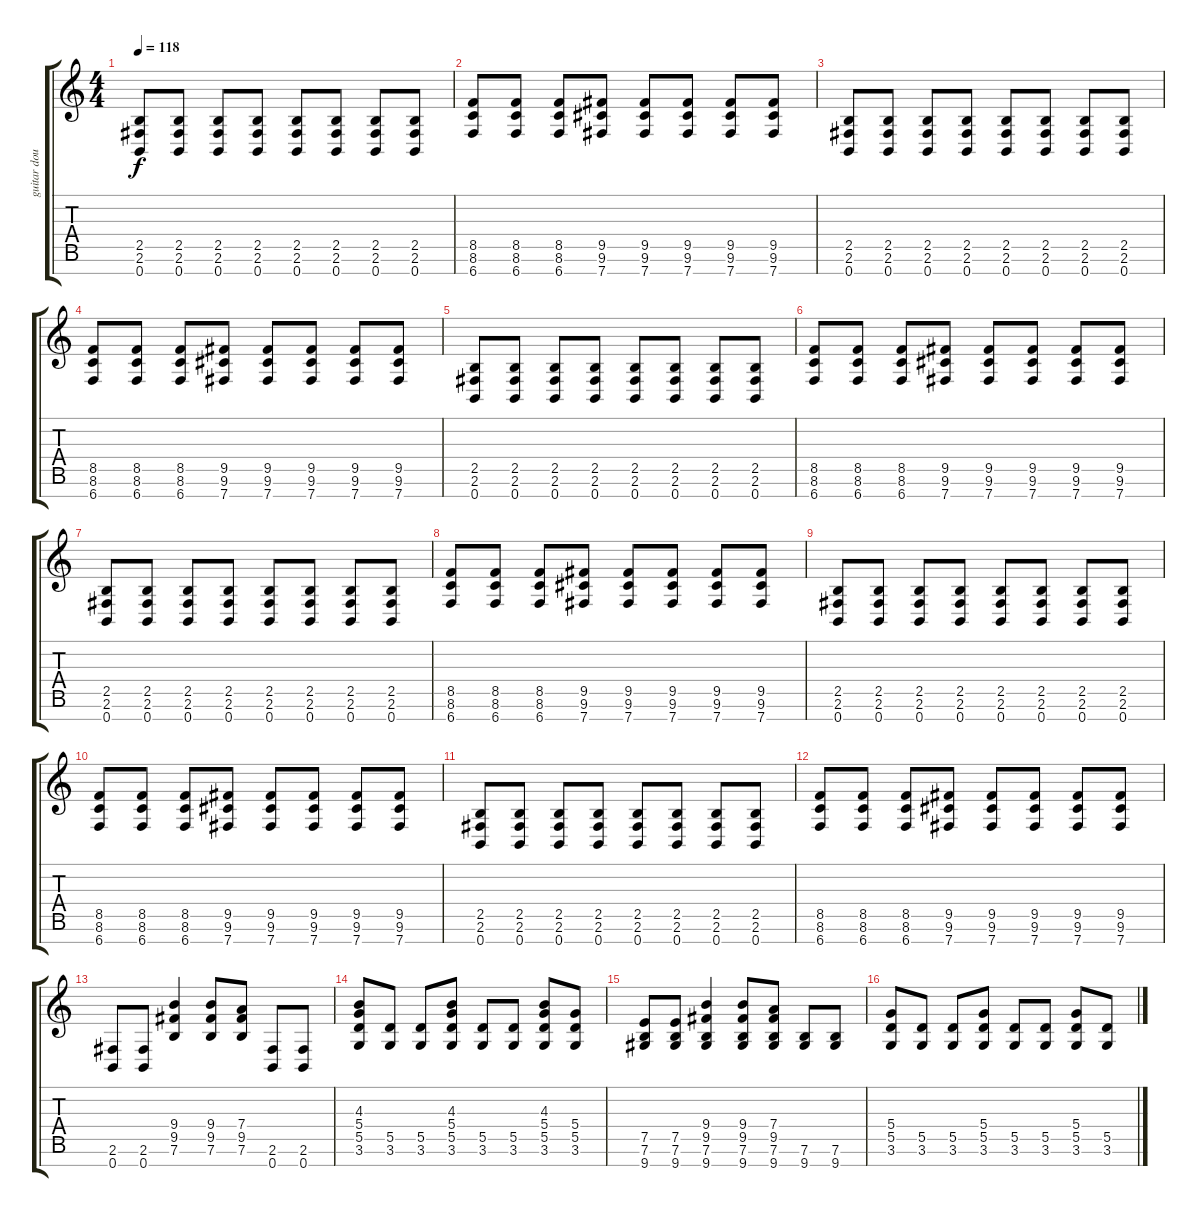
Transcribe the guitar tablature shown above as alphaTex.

\track ("guitar doublé" "guitar dou") {instrument distortionguitar}
\staff {score tabs}
\tuning (E4 B3 G3 D3 A2 E2 B1) {hide}
\ts (4 4)
\tempo 118
\clef g2
\ks c
(2.5 2.6 0.7).8{dy f} (2.5 2.6 0.7).8 (2.5 2.6 0.7).8 (2.5 2.6 0.7).8 (2.5 2.6 0.7).8 (2.5 2.6 0.7).8 (2.5 2.6 0.7).8 (2.5 2.6 0.7).8 |
(8.5 8.6 6.7).8 (8.5 8.6 6.7).8 (8.5 8.6 6.7).8 (9.5 9.6 7.7).8 (9.5 9.6 7.7).8 (9.5 9.6 7.7).8 (9.5 9.6 7.7).8 (9.5 9.6 7.7).8 |
(2.5 2.6 0.7).8 (2.5 2.6 0.7).8 (2.5 2.6 0.7).8 (2.5 2.6 0.7).8 (2.5 2.6 0.7).8 (2.5 2.6 0.7).8 (2.5 2.6 0.7).8 (2.5 2.6 0.7).8 |
(8.5 8.6 6.7).8 (8.5 8.6 6.7).8 (8.5 8.6 6.7).8 (9.5 9.6 7.7).8 (9.5 9.6 7.7).8 (9.5 9.6 7.7).8 (9.5 9.6 7.7).8 (9.5 9.6 7.7).8 |
(2.5 2.6 0.7).8 (2.5 2.6 0.7).8 (2.5 2.6 0.7).8 (2.5 2.6 0.7).8 (2.5 2.6 0.7).8 (2.5 2.6 0.7).8 (2.5 2.6 0.7).8 (2.5 2.6 0.7).8 |
(8.5 8.6 6.7).8 (8.5 8.6 6.7).8 (8.5 8.6 6.7).8 (9.5 9.6 7.7).8 (9.5 9.6 7.7).8 (9.5 9.6 7.7).8 (9.5 9.6 7.7).8 (9.5 9.6 7.7).8 |
(2.5 2.6 0.7).8 (2.5 2.6 0.7).8 (2.5 2.6 0.7).8 (2.5 2.6 0.7).8 (2.5 2.6 0.7).8 (2.5 2.6 0.7).8 (2.5 2.6 0.7).8 (2.5 2.6 0.7).8 |
(8.5 8.6 6.7).8 (8.5 8.6 6.7).8 (8.5 8.6 6.7).8 (9.5 9.6 7.7).8 (9.5 9.6 7.7).8 (9.5 9.6 7.7).8 (9.5 9.6 7.7).8 (9.5 9.6 7.7).8 |
(2.5 2.6 0.7).8 (2.5 2.6 0.7).8 (2.5 2.6 0.7).8 (2.5 2.6 0.7).8 (2.5 2.6 0.7).8 (2.5 2.6 0.7).8 (2.5 2.6 0.7).8 (2.5 2.6 0.7).8 |
(8.5 8.6 6.7).8 (8.5 8.6 6.7).8 (8.5 8.6 6.7).8 (9.5 9.6 7.7).8 (9.5 9.6 7.7).8 (9.5 9.6 7.7).8 (9.5 9.6 7.7).8 (9.5 9.6 7.7).8 |
(2.5 2.6 0.7).8 (2.5 2.6 0.7).8 (2.5 2.6 0.7).8 (2.5 2.6 0.7).8 (2.5 2.6 0.7).8 (2.5 2.6 0.7).8 (2.5 2.6 0.7).8 (2.5 2.6 0.7).8 |
(8.5 8.6 6.7).8 (8.5 8.6 6.7).8 (8.5 8.6 6.7).8 (9.5 9.6 7.7).8 (9.5 9.6 7.7).8 (9.5 9.6 7.7).8 (9.5 9.6 7.7).8 (9.5 9.6 7.7).8 |
(2.6 0.7).8 (2.6 0.7).8 (9.4 9.5 7.6).4 (9.4 9.5 7.6).8 (7.4 9.5 7.6).8 (2.6 0.7).8 (2.6 0.7).8 |
(4.3 5.4 5.5 3.6).8 (5.5 3.6).8 (5.5 3.6).8 (4.3 5.4 5.5 3.6).8 (5.5 3.6).8 (5.5 3.6).8 (4.3 5.4 5.5 3.6).8 (5.4 5.5 3.6).8 |
(7.5 7.6 9.7).8 (7.5 7.6 9.7).8 (9.4 9.5 7.6 9.7).4 (9.4 9.5 7.6 9.7).8 (7.4 9.5 7.6 9.7).8 (7.6 9.7).8 (7.6 9.7).8 |
(5.4 5.5 3.6).8 (5.5 3.6).8 (5.5 3.6).8 (5.4 5.5 3.6).8 (5.5 3.6).8 (5.5 3.6).8 (5.4 5.5 3.6).8 (5.5 3.6).8
